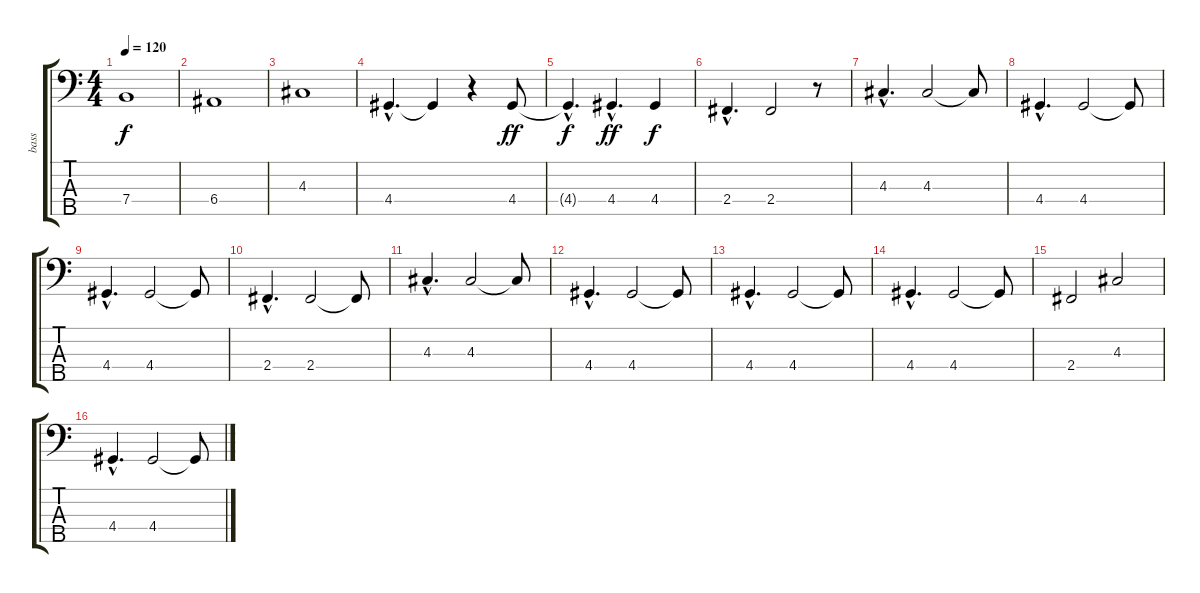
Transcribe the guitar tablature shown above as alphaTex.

\track ("bass" "bass") {instrument acousticbass}
\staff {score tabs}
\tuning (G2 D2 A1 E1 B0) {hide}
\ts (4 4)
\tempo 120
\clef f4
\ks c
7.4.1{dy f} |
6.4.1 |
4.3.1 |
4.4{hac}.4{d} 4.4{t}.4 r.4 4.4.8{dy ff} |
4.4{hac t}.4{d dy f} 4.4{hac}.4{d dy ff} 4.4.4{dy f} |
2.4{hac}.4{d} 2.4.2 r.8 |
4.3{hac}.4{d} 4.3.2 4.3{t}.8 |
4.4{hac}.4{d} 4.4.2 4.4{t}.8 |
4.4{hac}.4{d} 4.4.2 4.4{t}.8 |
2.4{hac}.4{d} 2.4.2 2.4{t}.8 |
4.3{hac}.4{d} 4.3.2 4.3{t}.8 |
4.4{hac}.4{d} 4.4.2 4.4{t}.8 |
4.4{hac}.4{d} 4.4.2 4.4{t}.8 |
4.4{hac}.4{d} 4.4.2 4.4{t}.8 |
2.4.2 4.3.2 |
4.4{hac}.4{d} 4.4.2 4.4{t}.8
